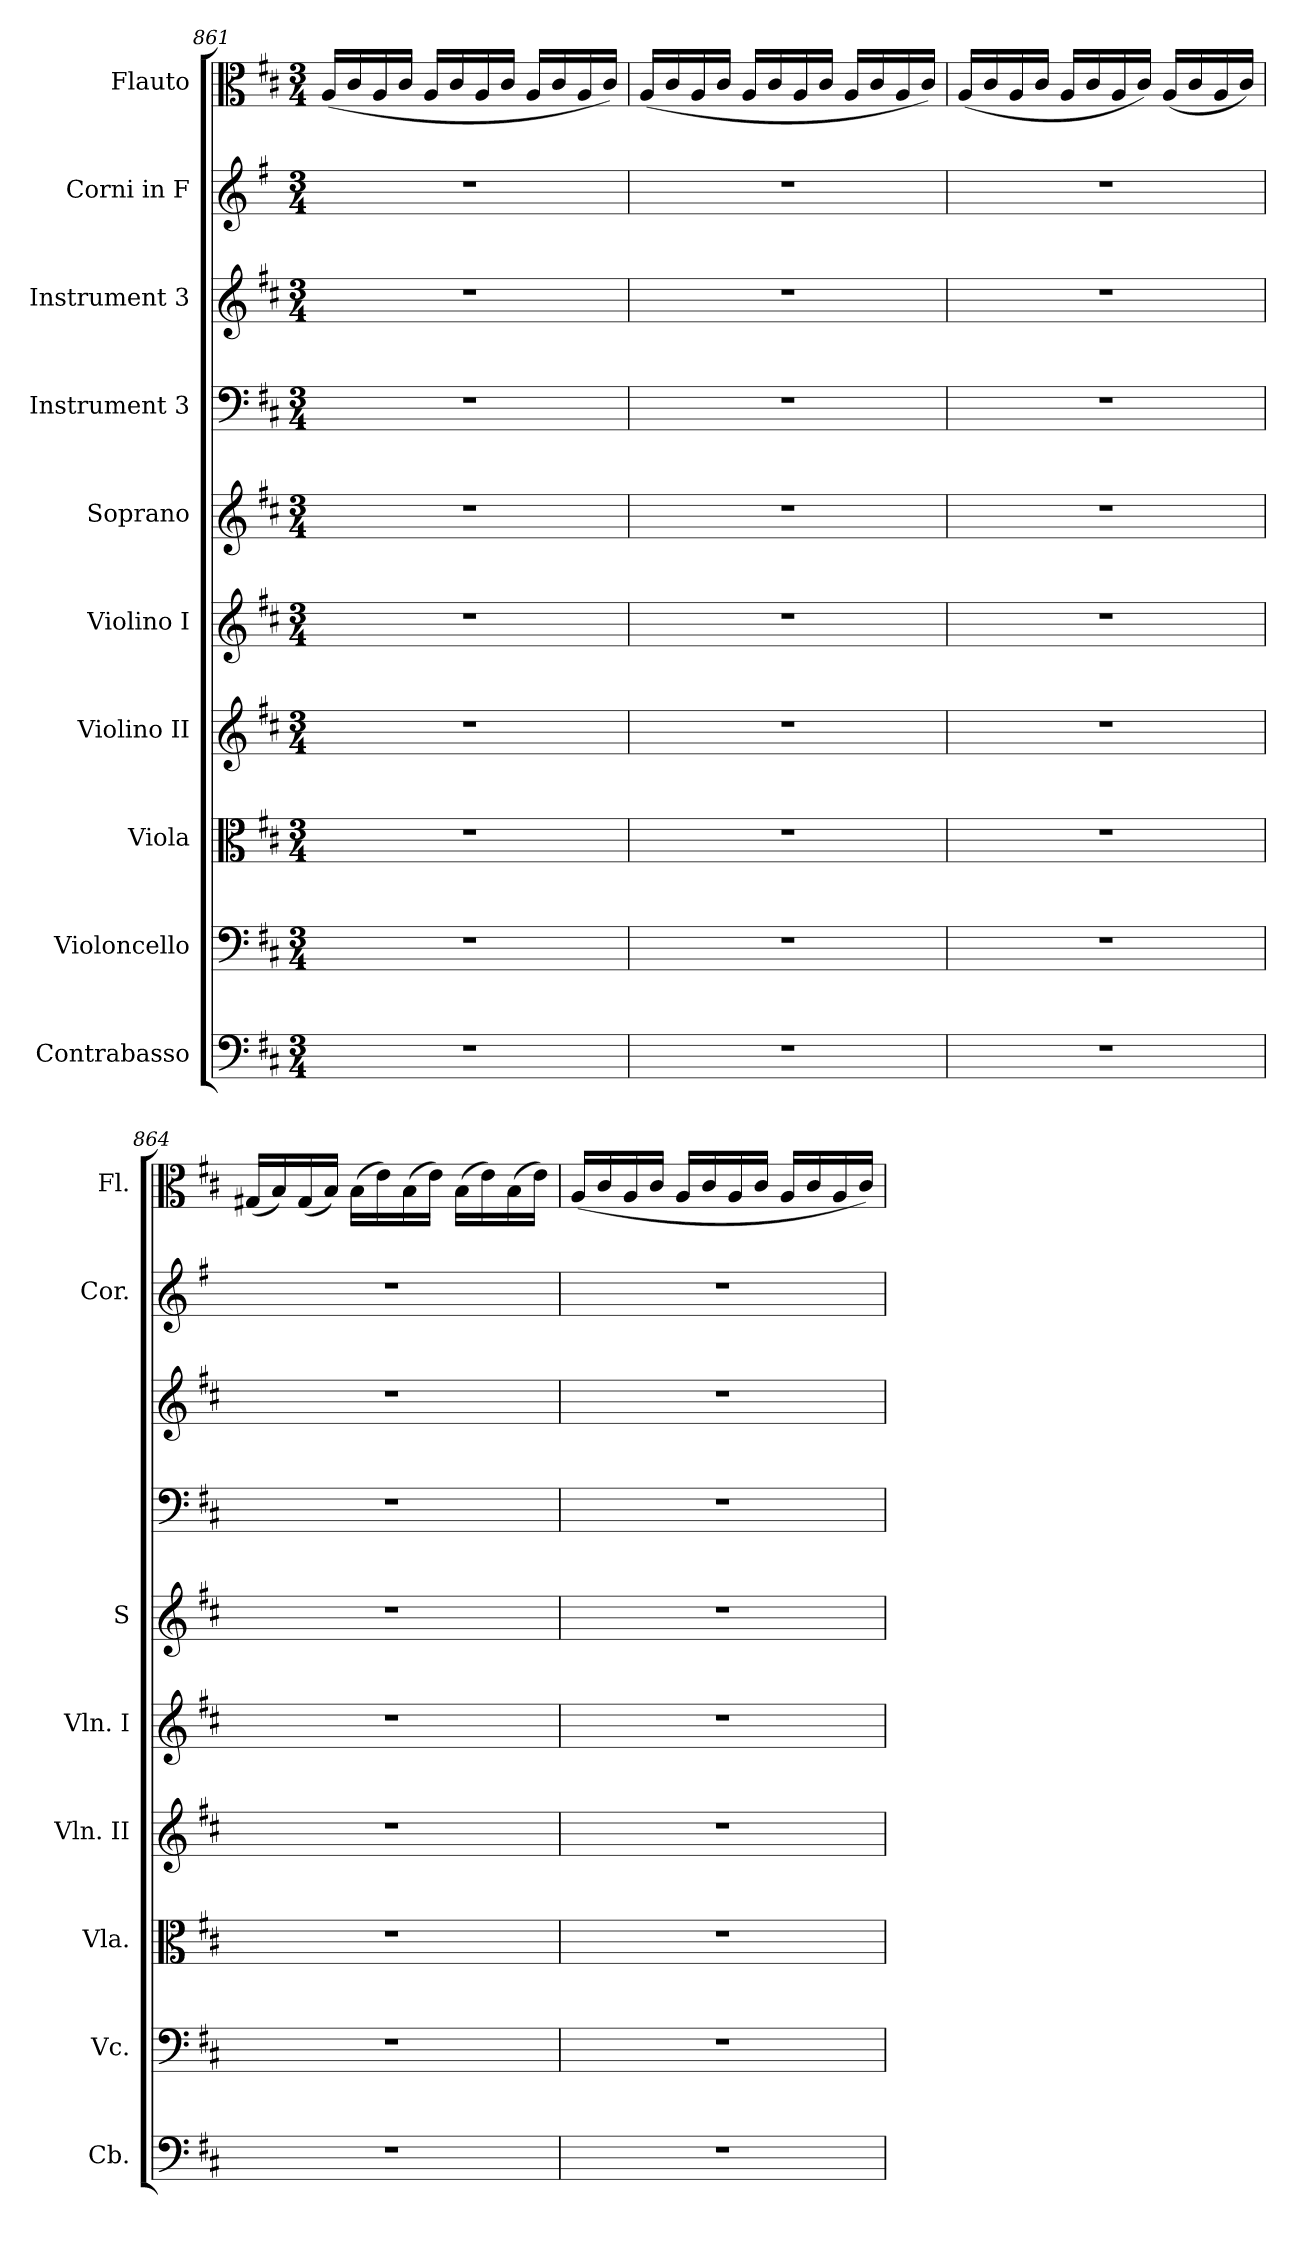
**kern	**kern	**kern	**kern	**kern	**kern	**kern	**kern	**kern	**kern
*part10	*part9	*part8	*part7	*part6	*part5	*part4	*part3	*part2	*part1
*staff10	*staff9	*staff8	*staff7	*staff6	*staff5	*staff4	*staff3	*staff2	*staff1
*I"Contrabasso	*I"Violoncello	*I"Viola	*I"Violino II	*I"Violino I	*I"Soprano	*I"Instrument 3	*I"Instrument 3	*I"Corni in F	*I"Flauto
*I'Cb.	*I'Vc.	*I'Vla.	*I'Vln. II	*I'Vln. I	*I'S	*	*	*I'Cor.	*I'Fl.
*clefF4	*clefF4	*clefC3	*clefG2	*clefG2	*clefG2	*clefF4	*clefG2	*clefG2	*clefC3
*ITrd1c2	*ITrd1c2	*ITrd1c2	*ITrd1c2	*ITrd1c2	*ITrd1c2	*ITrd1c2	*ITrd1c2	*ITrd4c7	*ITrd1c2
*k[]	*k[]	*k[]	*k[]	*k[]	*k[]	*k[]	*k[]	*k[]	*k[]
*C:	*C:	*C:	*C:	*C:	*C:	*C:	*C:	*C:	*C:
*M3/4	*M3/4	*M3/4	*M3/4	*M3/4	*M3/4	*M3/4	*M3/4	*M3/4	*M3/4
=861	=861	=861	=861	=861	=861	=861	=861	=861	=861
2.r	2.r	2.r	2.r	2.r	2.r	2.r	2.r	2.r	(<16G/L
.	.	.	.	.	.	.	.	.	16B/
.	.	.	.	.	.	.	.	.	16G/
.	.	.	.	.	.	.	.	.	16B/J
.	.	.	.	.	.	.	.	.	16G/L
.	.	.	.	.	.	.	.	.	16B/
.	.	.	.	.	.	.	.	.	16G/
.	.	.	.	.	.	.	.	.	16B/J
.	.	.	.	.	.	.	.	.	16G/L
.	.	.	.	.	.	.	.	.	16B/
.	.	.	.	.	.	.	.	.	16G/
.	.	.	.	.	.	.	.	.	16B/J)
=862	=862	=862	=862	=862	=862	=862	=862	=862	=862
2.r	2.r	2.r	2.r	2.r	2.r	2.r	2.r	2.r	(<16G/L
.	.	.	.	.	.	.	.	.	16B/
.	.	.	.	.	.	.	.	.	16G/
.	.	.	.	.	.	.	.	.	16B/J
.	.	.	.	.	.	.	.	.	16G/L
.	.	.	.	.	.	.	.	.	16B/
.	.	.	.	.	.	.	.	.	16G/
.	.	.	.	.	.	.	.	.	16B/J
.	.	.	.	.	.	.	.	.	16G/L
.	.	.	.	.	.	.	.	.	16B/
.	.	.	.	.	.	.	.	.	16G/
.	.	.	.	.	.	.	.	.	16B/J)
!!LO:PB:g=z
=863	=863	=863	=863	=863	=863	=863	=863	=863	=863
2.r	2.r	2.r	2.r	2.r	2.r	2.r	2.r	2.r	(<16G/L
.	.	.	.	.	.	.	.	.	16B/
.	.	.	.	.	.	.	.	.	16G/
.	.	.	.	.	.	.	.	.	16B/J
.	.	.	.	.	.	.	.	.	16G/L
.	.	.	.	.	.	.	.	.	16B/
.	.	.	.	.	.	.	.	.	16G/
.	.	.	.	.	.	.	.	.	16B/J)
.	.	.	.	.	.	.	.	.	(<16G/L
.	.	.	.	.	.	.	.	.	16B/
.	.	.	.	.	.	.	.	.	16G/
.	.	.	.	.	.	.	.	.	16B/J)
=864	=864	=864	=864	=864	=864	=864	=864	=864	=864
2.r	2.r	2.r	2.r	2.r	2.r	2.r	2.r	2.r	(<16F#X/L
.	.	.	.	.	.	.	.	.	16A/)
.	.	.	.	.	.	.	.	.	(<16F#/
.	.	.	.	.	.	.	.	.	16A/J)
.	.	.	.	.	.	.	.	.	(>16A\L
.	.	.	.	.	.	.	.	.	16d\)
.	.	.	.	.	.	.	.	.	(>16A\
.	.	.	.	.	.	.	.	.	16d\J)
.	.	.	.	.	.	.	.	.	(>16A\L
.	.	.	.	.	.	.	.	.	16d\)
.	.	.	.	.	.	.	.	.	(>16A\
.	.	.	.	.	.	.	.	.	16d\J)
=865	=865	=865	=865	=865	=865	=865	=865	=865	=865
2.r	2.r	2.r	2.r	2.r	2.r	2.r	2.r	2.r	(<16G/L
.	.	.	.	.	.	.	.	.	16B/
.	.	.	.	.	.	.	.	.	16G/
.	.	.	.	.	.	.	.	.	16B/J
.	.	.	.	.	.	.	.	.	16G/L
.	.	.	.	.	.	.	.	.	16B/
.	.	.	.	.	.	.	.	.	16G/
.	.	.	.	.	.	.	.	.	16B/J
.	.	.	.	.	.	.	.	.	16G/L
.	.	.	.	.	.	.	.	.	16B/
.	.	.	.	.	.	.	.	.	16G/
.	.	.	.	.	.	.	.	.	16B/J)
=	=	=	=	=	=	=	=	=	=
*-	*-	*-	*-	*-	*-	*-	*-	*-	*-
